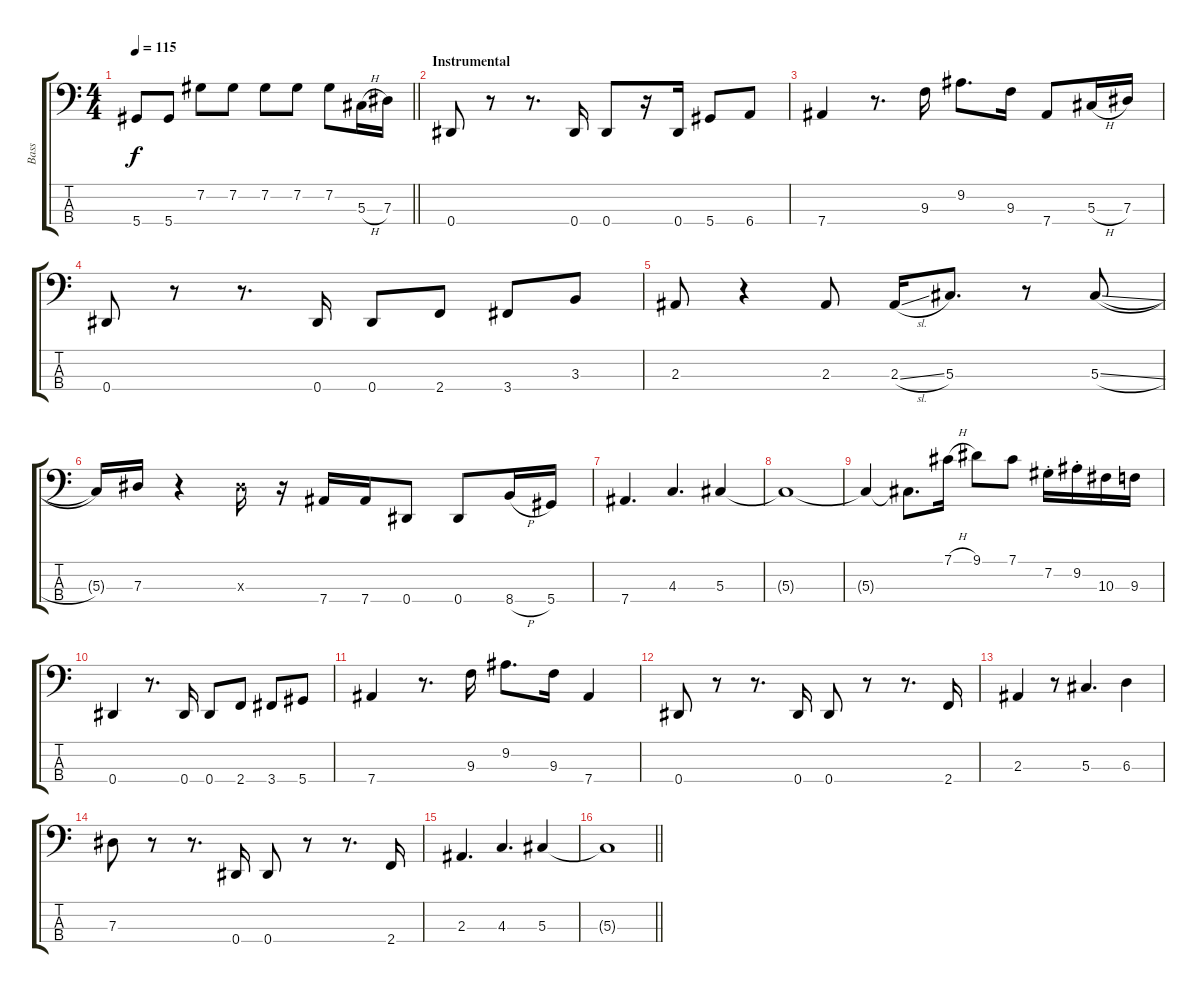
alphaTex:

\track ("Bass" "Bass") {instrument electricbassfinger bank 255}
\staff {score tabs}
\tuning (Gb2 Db2 Ab1 Eb1) {hide}
\ts (4 4)
\tempo 115
\clef f4
\barLineRight lightlight
\ks c
5.4.8{dy f} 5.4.8 7.2.8 7.2.8 7.2.8 7.2.8 7.2.8 5.3{h}.16 7.3.16 |
\section ("" "Instrumental")
0.4.8 r.8 r.8{d} 0.4.16 0.4.8 r.16 0.4.16 5.4.8 6.4.8 |
7.4.4 r.8{d} 9.3.16 9.2.8{d} 9.3.16 7.4.8 5.3{h}.16 7.3.16 |
0.4.8 r.8 r.8{d} 0.4.16 0.4.8 2.4.8 3.4.8 3.3.8 |
2.3.8 r.4 2.3.8 2.3{sl}.16 5.3.8{d} r.8 5.3{sl}.8 |
5.3{t}.16 7.3.16 r.4 7.3{x}.16 r.16 7.4.16 7.4.16 0.4.8 0.4.8 8.4{h}.16 5.4.16 |
7.4.4{d} 4.3.4{d} 5.3.4 |
5.3{t}.1 |
5.3{t}.4 5.3{t}.8{d} 7.1{h}.16 9.1.8 7.1.8 7.2{st}.16 9.2{st}.16 10.3.16 9.3.16 |
0.4.4 r.8{d} 0.4.16 0.4.8 2.4.8 3.4.8 5.4.8 |
7.4.4 r.8{d} 9.3.16 9.2.8{d} 9.3.16 7.4.4 |
0.4.8 r.8 r.8{d} 0.4.16 0.4.8 r.8 r.8{d} 2.4.16 |
2.3.4 r.8 5.3.4{d} 6.3.4 |
7.3.8 r.8 r.8{d} 0.4.16 0.4.8 r.8 r.8{d} 2.4.16 |
2.3.4{d} 4.3.4{d} 5.3.4 |
\barLineRight lightlight
5.3{t}.1
